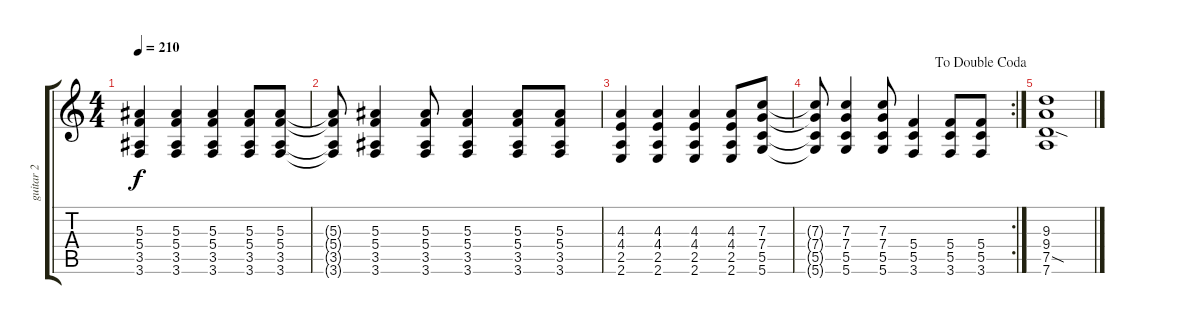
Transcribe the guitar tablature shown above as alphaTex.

\track ("guitar 2" "guitar 2") {instrument distortionguitar}
\staff {score tabs}
\tuning (D4 A3 F3 C3 G2 D2) {hide}
\ts (4 4)
\tempo 210
\clef g2
\ks c
(5.3 5.4 3.5 3.6).4{dy f} (5.3 5.4 3.5 3.6).4 (5.3 5.4 3.5 3.6).4 (5.3 5.4 3.5 3.6).8 (5.3 5.4 3.5 3.6).8 |
(5.3{t} 5.4{t} 3.5{t} 3.6{t}).8 (5.3 5.4 3.5 3.6).4 (5.3 5.4 3.5 3.6).8 (5.3 5.4 3.5 3.6).4 (5.3 5.4 3.5 3.6).8 (5.3 5.4 3.5 3.6).8 |
(4.3 4.4 2.5 2.6).4 (4.3 4.4 2.5 2.6).4 (4.3 4.4 2.5 2.6).4 (4.3 4.4 2.5 2.6).8 (7.3 7.4 5.5 5.6).8 |
\rc 2
\jump dadoublecoda
(7.3{t} 7.4{t} 5.5{t} 5.6{t}).8 (7.3 7.4 5.5 5.6).4 (7.3 7.4 5.5 5.6).8 (5.4 5.5 3.6).4 (5.4 5.5 3.6).8 (5.4 5.5 3.6).8 |
(9.3 9.4 7.5{sod} 7.6).1
